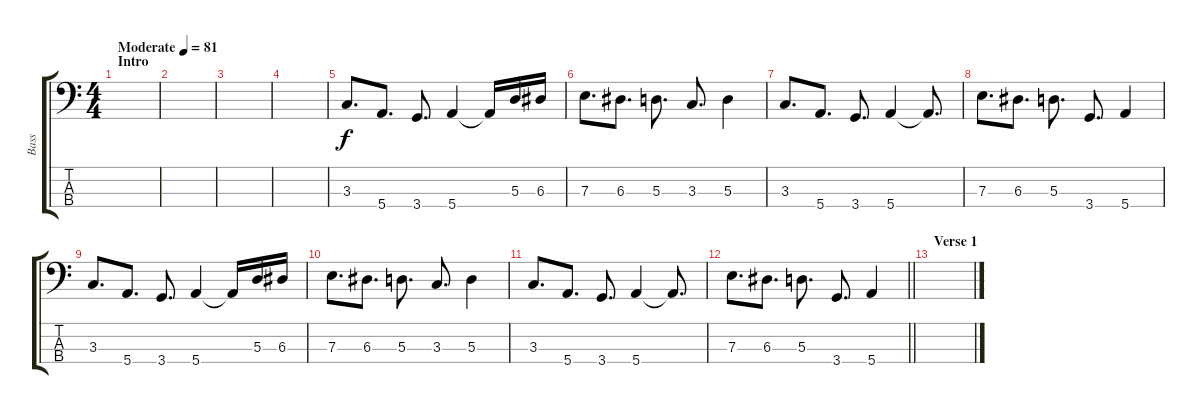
\track ("Bass" "Bass") {instrument electricbassfinger}
\staff {score tabs}
\tuning (G2 D2 A1 E1) {hide}
\ts (4 4)
\section ("" "Intro")
\tempo (81 "Moderate")
\clef f4
\ks c
|
|
|
|
3.3.8{d} 5.4.8{d} 3.4.8{d} 5.4.4 5.4{t}.16 5.3.16 6.3.16 |
7.3.8{d} 6.3.8{d} 5.3.8{d} 3.3.8{d} 5.3.4 |
3.3.8{d} 5.4.8{d} 3.4.8{d} 5.4.4 5.4{t}.8{d} |
7.3.8{d} 6.3.8{d} 5.3.8{d} 3.4.8{d} 5.4.4 |
3.3.8{d} 5.4.8{d} 3.4.8{d} 5.4.4 5.4{t}.16 5.3.16 6.3.16 |
7.3.8{d} 6.3.8{d} 5.3.8{d} 3.3.8{d} 5.3.4 |
3.3.8{d} 5.4.8{d} 3.4.8{d} 5.4.4 5.4{t}.8{d} |
\barLineRight lightlight
7.3.8{d} 6.3.8{d} 5.3.8{d} 3.4.8{d} 5.4.4 |
\section ("" "Verse 1")
